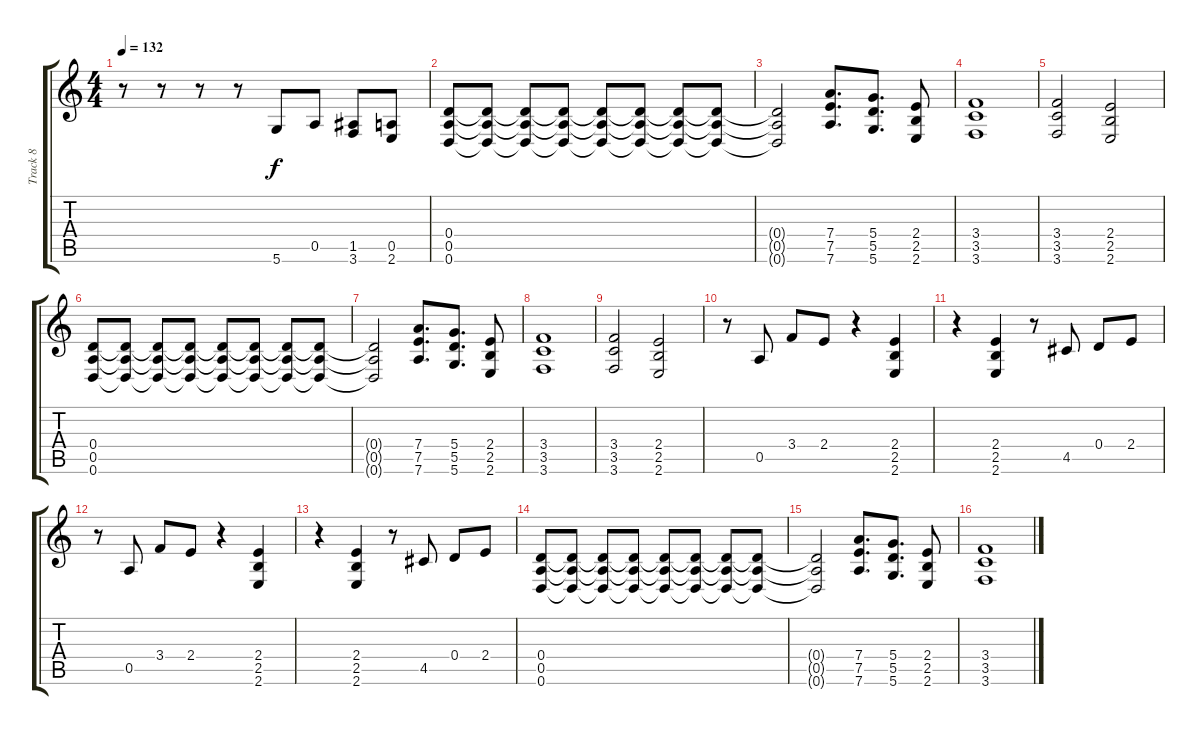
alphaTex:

\track ("Track 8" "Track 8") {instrument distortionguitar}
\staff {score tabs}
\tuning (E4 B3 G3 D3 A2 D2) {hide}
\ts (4 4)
\tempo 132
\clef g2
\ks c
r.8{dy f} r.8 r.8 r.8 5.6.8 0.5.8 (1.5 3.6).8 (0.5 2.6).8 |
(0.4 0.5 0.6).8 (0.4{t} 0.5{t} 0.6{t}).8 (0.4{t} 0.5{t} 0.6{t}).8 (0.4{t} 0.5{t} 0.6{t}).8 (0.4{t} 0.5{t} 0.6{t}).8 (0.4{t} 0.5{t} 0.6{t}).8 (0.4{t} 0.5{t} 0.6{t}).8 (0.4{t} 0.5{t} 0.6{t}).8 |
(0.4{t} 0.5{t} 0.6{t}).2 (7.4 7.5 7.6).8{d} (5.4 5.5 5.6).8{d} (2.4 2.5 2.6).8 |
(3.4 3.5 3.6).1 |
(3.4 3.5 3.6).2 (2.4 2.5 2.6).2 |
(0.4 0.5 0.6).8 (0.4{t} 0.5{t} 0.6{t}).8 (0.4{t} 0.5{t} 0.6{t}).8 (0.4{t} 0.5{t} 0.6{t}).8 (0.4{t} 0.5{t} 0.6{t}).8 (0.4{t} 0.5{t} 0.6{t}).8 (0.4{t} 0.5{t} 0.6{t}).8 (0.4{t} 0.5{t} 0.6{t}).8 |
(0.4{t} 0.5{t} 0.6{t}).2 (7.4 7.5 7.6).8{d} (5.4 5.5 5.6).8{d} (2.4 2.5 2.6).8 |
(3.4 3.5 3.6).1 |
(3.4 3.5 3.6).2 (2.4 2.5 2.6).2 |
r.8 0.5.8 3.4.8 2.4.8 r.4 (2.4 2.5 2.6).4 |
r.4 (2.4 2.5 2.6).4 r.8 4.5.8 0.4.8 2.4.8 |
r.8 0.5.8 3.4.8 2.4.8 r.4 (2.4 2.5 2.6).4 |
r.4 (2.4 2.5 2.6).4 r.8 4.5.8 0.4.8 2.4.8 |
(0.4 0.5 0.6).8 (0.4{t} 0.5{t} 0.6{t}).8 (0.4{t} 0.5{t} 0.6{t}).8 (0.4{t} 0.5{t} 0.6{t}).8 (0.4{t} 0.5{t} 0.6{t}).8 (0.4{t} 0.5{t} 0.6{t}).8 (0.4{t} 0.5{t} 0.6{t}).8 (0.4{t} 0.5{t} 0.6{t}).8 |
(0.4{t} 0.5{t} 0.6{t}).2 (7.4 7.5 7.6).8{d} (5.4 5.5 5.6).8{d} (2.4 2.5 2.6).8 |
(3.4 3.5 3.6).1
